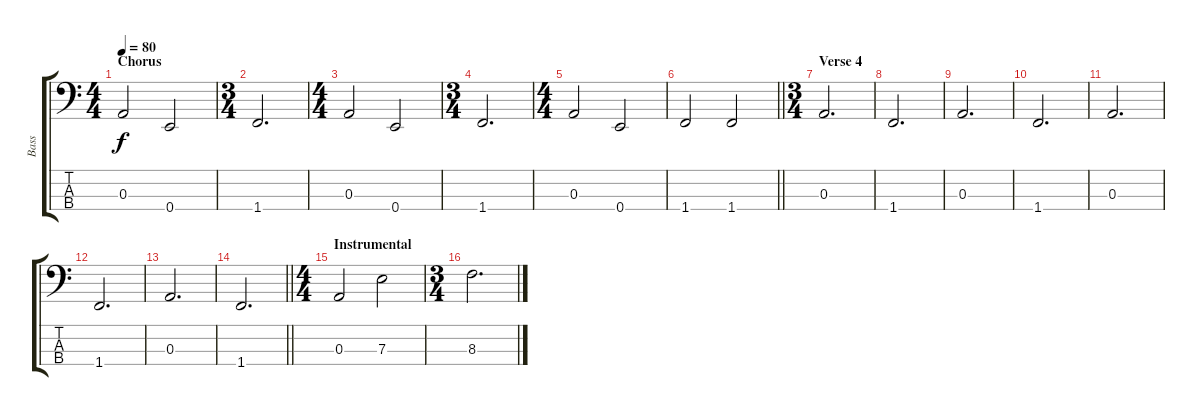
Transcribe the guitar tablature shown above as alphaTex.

\track ("Bass" "Bass") {instrument electricbassfinger}
\staff {score tabs}
\tuning (G2 D2 A1 E1) {hide}
\ts (4 4)
\section ("" "Chorus")
\tempo 80
\clef f4
\ks c
0.3.2{dy f} 0.4.2 |
\ts (3 4)
1.4.2{d} |
\ts (4 4)
0.3.2 0.4.2 |
\ts (3 4)
1.4.2{d} |
\ts (4 4)
0.3.2 0.4.2 |
\barLineRight lightlight
1.4.2 1.4.2 |
\ts (3 4)
\section ("" "Verse 4")
0.3.2{d} |
1.4.2{d} |
0.3.2{d} |
1.4.2{d} |
0.3.2{d} |
1.4.2{d} |
0.3.2{d} |
\barLineRight lightlight
1.4.2{d} |
\ts (4 4)
\section ("" "Instrumental")
0.3.2 7.3.2 |
\ts (3 4)
8.3.2{d}
